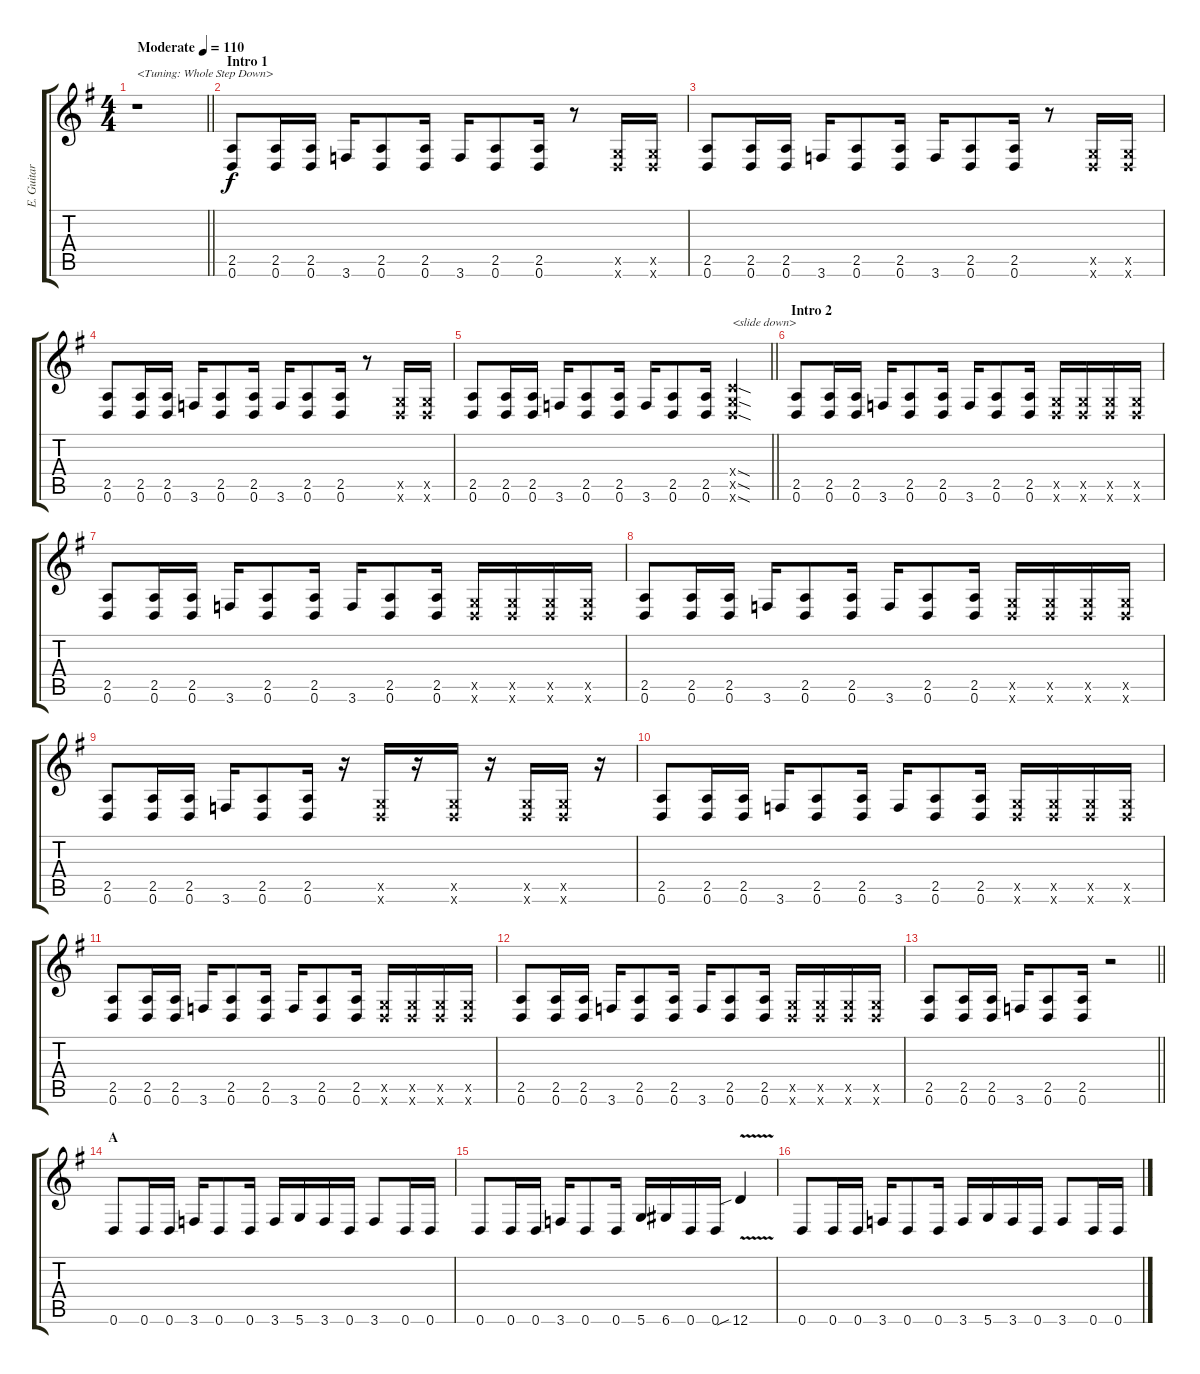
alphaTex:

\track ("E. Guitar I" "E. Guitar ") {instrument overdrivenguitar}
\staff {score tabs}
\tuning (D4 A3 F3 C3 G2 D2) {hide}
\ts (4 4)
\tempo (110 "Moderate")
\clef g2
\barLineRight lightlight
\ks g
r.1{txt "<Tuning: Whole Step Down>" dy f instrument overdrivenguitar} |
\section ("" "Intro 1")
(2.5 0.6).8 (2.5 0.6).16 (2.5 0.6).16 3.6.16 (2.5 0.6).8 (2.5 0.6).16 3.6.16 (2.5 0.6).8 (2.5 0.6).16 r.8 (0.5{x} 0.6{x}).16 (0.5{x} 0.6{x}).16 |
(2.5 0.6).8 (2.5 0.6).16 (2.5 0.6).16 3.6.16 (2.5 0.6).8 (2.5 0.6).16 3.6.16 (2.5 0.6).8 (2.5 0.6).16 r.8 (0.5{x} 0.6{x}).16 (0.5{x} 0.6{x}).16 |
(2.5 0.6).8 (2.5 0.6).16 (2.5 0.6).16 3.6.16 (2.5 0.6).8 (2.5 0.6).16 3.6.16 (2.5 0.6).8 (2.5 0.6).16 r.8 (0.5{x} 0.6{x}).16 (0.5{x} 0.6{x}).16 |
\barLineRight lightlight
(2.5 0.6).8 (2.5 0.6).16 (2.5 0.6).16 3.6.16 (2.5 0.6).8 (2.5 0.6).16 3.6.16 (2.5 0.6).8 (2.5 0.6).16 (0.4{sod x} 0.5{sod x} 0.6{sod x}).4{txt "<slide down>"} |
\section ("" "Intro 2")
(2.5 0.6).8 (2.5 0.6).16 (2.5 0.6).16 3.6.16 (2.5 0.6).8 (2.5 0.6).16 3.6.16 (2.5 0.6).8 (2.5 0.6).16 (0.5{x} 0.6{x}).16 (0.5{x} 0.6{x}).16 (0.5{x} 0.6{x}).16 (0.5{x} 0.6{x}).16 |
(2.5 0.6).8 (2.5 0.6).16 (2.5 0.6).16 3.6.16 (2.5 0.6).8 (2.5 0.6).16 3.6.16 (2.5 0.6).8 (2.5 0.6).16 (0.5{x} 0.6{x}).16 (0.5{x} 0.6{x}).16 (0.5{x} 0.6{x}).16 (0.5{x} 0.6{x}).16 |
(2.5 0.6).8 (2.5 0.6).16 (2.5 0.6).16 3.6.16 (2.5 0.6).8 (2.5 0.6).16 3.6.16 (2.5 0.6).8 (2.5 0.6).16 (0.5{x} 0.6{x}).16 (0.5{x} 0.6{x}).16 (0.5{x} 0.6{x}).16 (0.5{x} 0.6{x}).16 |
(2.5 0.6).8 (2.5 0.6).16 (2.5 0.6).16 3.6.16 (2.5 0.6).8 (2.5 0.6).16 r.16 (0.5{x} 0.6{x}).16 r.16 (0.5{x} 0.6{x}).16 r.16 (0.5{x} 0.6{x}).16 (0.5{x} 0.6{x}).16 r.16 |
(2.5 0.6).8 (2.5 0.6).16 (2.5 0.6).16 3.6.16 (2.5 0.6).8 (2.5 0.6).16 3.6.16 (2.5 0.6).8 (2.5 0.6).16 (0.5{x} 0.6{x}).16 (0.5{x} 0.6{x}).16 (0.5{x} 0.6{x}).16 (0.5{x} 0.6{x}).16 |
(2.5 0.6).8 (2.5 0.6).16 (2.5 0.6).16 3.6.16 (2.5 0.6).8 (2.5 0.6).16 3.6.16 (2.5 0.6).8 (2.5 0.6).16 (0.5{x} 0.6{x}).16 (0.5{x} 0.6{x}).16 (0.5{x} 0.6{x}).16 (0.5{x} 0.6{x}).16 |
(2.5 0.6).8 (2.5 0.6).16 (2.5 0.6).16 3.6.16 (2.5 0.6).8 (2.5 0.6).16 3.6.16 (2.5 0.6).8 (2.5 0.6).16 (0.5{x} 0.6{x}).16 (0.5{x} 0.6{x}).16 (0.5{x} 0.6{x}).16 (0.5{x} 0.6{x}).16 |
\barLineRight lightlight
(2.5 0.6).8 (2.5 0.6).16 (2.5 0.6).16 3.6.16 (2.5 0.6).8 (2.5 0.6).16 r.2 |
\section ("" "A")
0.6.8 0.6.16 0.6.16 3.6.16 0.6.8 0.6.16 3.6.16 5.6.16 3.6.16 0.6.16 3.6.8 0.6.16 0.6.16 |
0.6.8 0.6.16 0.6.16 3.6.16 0.6.8 0.6.16 5.6.16 6.6.16 0.6.16 0.6.16 12.6{v sib}.4 |
0.6.8 0.6.16 0.6.16 3.6.16 0.6.8 0.6.16 3.6.16 5.6.16 3.6.16 0.6.16 3.6.8 0.6.16 0.6.16
